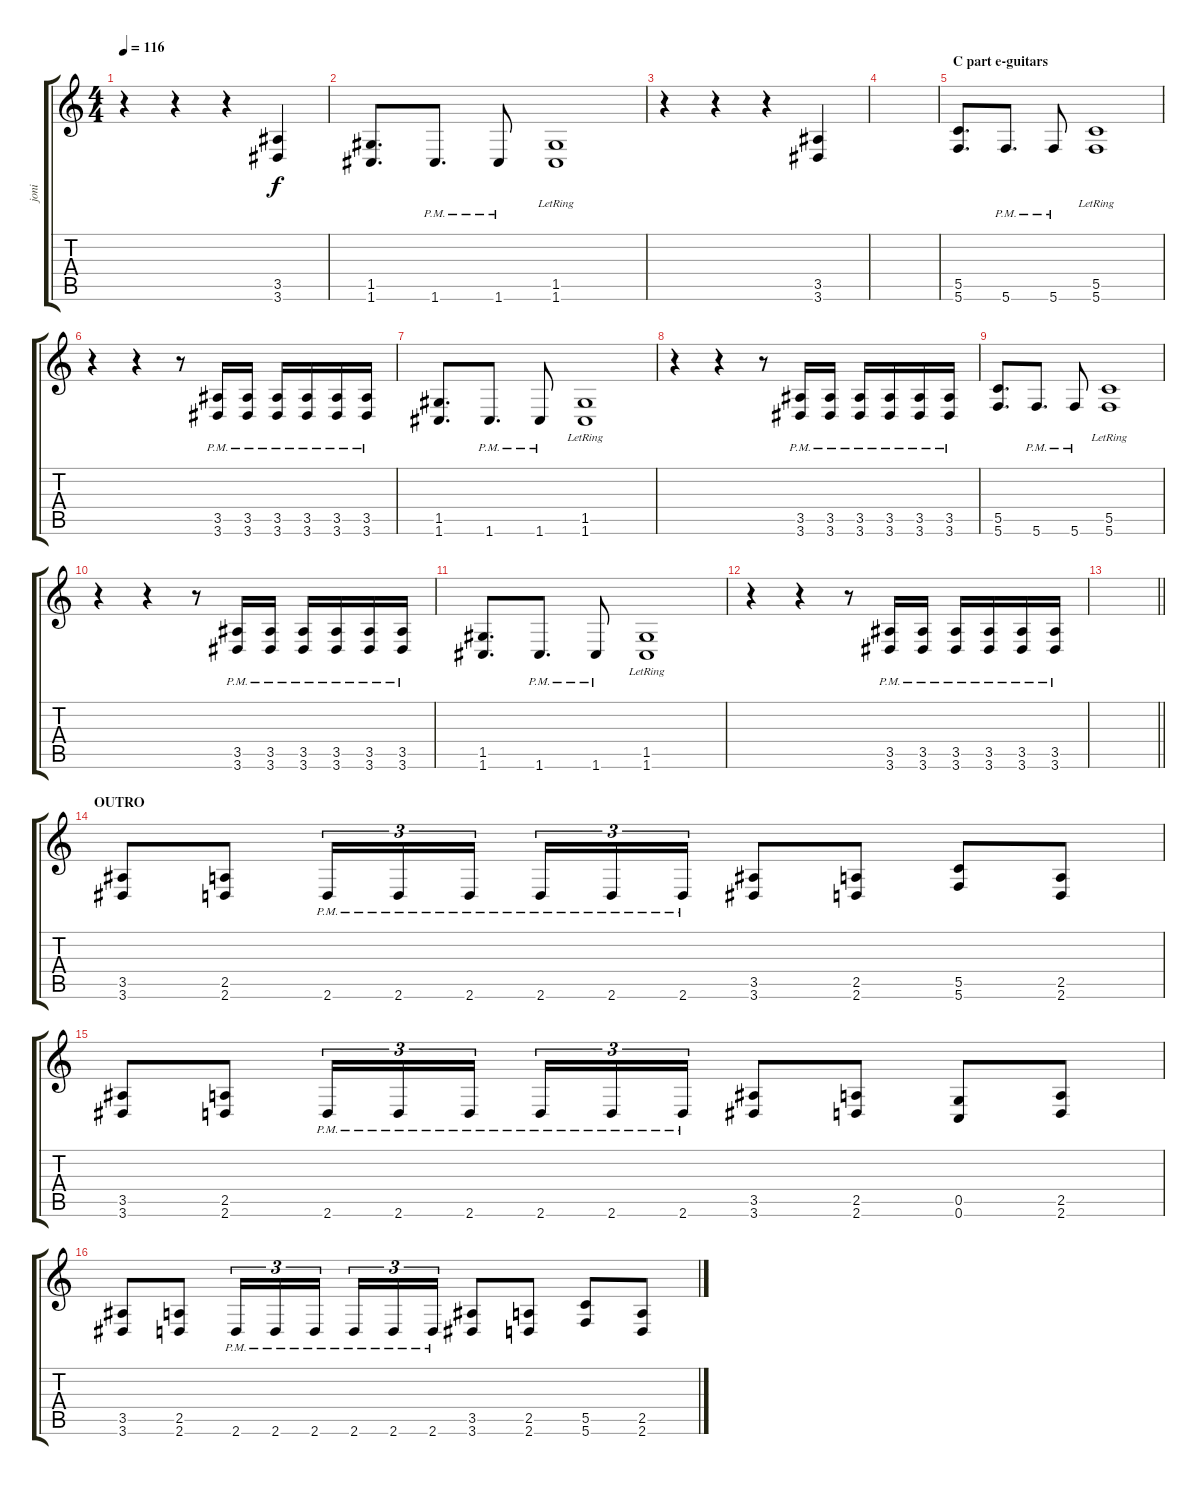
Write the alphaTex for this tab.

\track ("joni" "joni") {instrument distortionguitar}
\staff {score tabs}
\tuning (D4 A3 F3 C3 G2 C2) {hide}
\ts (4 4)
\tempo 116
\clef g2
\ks c
r.4{dy f} r.4 r.4 (3.5 3.6).4 |
(1.5 1.6).8{d} 1.6{pm}.8{d} 1.6{pm}.8 (1.5{lr} 1.6).1 |
r.4 r.4 r.4 (3.5 3.6).4 |
|
\section ("" "C part e-guitars")
(5.5 5.6).8{d} 5.6{pm}.8{d} 5.6{pm}.8 (5.5 5.6{lr}).1 |
r.4 r.4 r.8 (3.5{pm} 3.6{pm}).16 (3.5{pm} 3.6{pm}).16 (3.5{pm} 3.6{pm}).16 (3.5{pm} 3.6{pm}).16 (3.5{pm} 3.6{pm}).16 (3.5{pm} 3.6{pm}).16 |
(1.5 1.6).8{d} 1.6{pm}.8{d} 1.6{pm}.8 (1.5{lr} 1.6).1 |
r.4 r.4 r.8 (3.5{pm} 3.6{pm}).16 (3.5{pm} 3.6{pm}).16 (3.5{pm} 3.6{pm}).16 (3.5{pm} 3.6{pm}).16 (3.5{pm} 3.6{pm}).16 (3.5{pm} 3.6{pm}).16 |
(5.5 5.6).8{d} 5.6{pm}.8{d} 5.6{pm}.8 (5.5 5.6{lr}).1 |
r.4 r.4 r.8 (3.5{pm} 3.6{pm}).16 (3.5{pm} 3.6{pm}).16 (3.5{pm} 3.6{pm}).16 (3.5{pm} 3.6{pm}).16 (3.5{pm} 3.6{pm}).16 (3.5{pm} 3.6{pm}).16 |
(1.5 1.6).8{d} 1.6{pm}.8{d} 1.6{pm}.8 (1.5{lr} 1.6).1 |
r.4 r.4 r.8 (3.5{pm} 3.6{pm}).16 (3.5{pm} 3.6{pm}).16 (3.5{pm} 3.6{pm}).16 (3.5{pm} 3.6{pm}).16 (3.5{pm} 3.6{pm}).16 (3.5{pm} 3.6{pm}).16 |
\barLineRight lightlight
|
\section ("" "OUTRO")
(3.5 3.6).8 (2.5 2.6).8 2.6{pm}.16{tu (3 2)} 2.6{pm}.16{tu (3 2)} 2.6{pm}.16{tu (3 2) beam splitsecondary} 2.6{pm}.16{tu (3 2)} 2.6{pm}.16{tu (3 2)} 2.6{pm}.16{tu (3 2)} (3.5 3.6).8 (2.5 2.6).8 (5.5 5.6).8 (2.5 2.6).8 |
(3.5 3.6).8 (2.5 2.6).8 2.6{pm}.16{tu (3 2)} 2.6{pm}.16{tu (3 2)} 2.6{pm}.16{tu (3 2) beam splitsecondary} 2.6{pm}.16{tu (3 2)} 2.6{pm}.16{tu (3 2)} 2.6{pm}.16{tu (3 2)} (3.5 3.6).8 (2.5 2.6).8 (0.5 0.6).8 (2.5 2.6).8 |
(3.5 3.6).8 (2.5 2.6).8 2.6{pm}.16{tu (3 2)} 2.6{pm}.16{tu (3 2)} 2.6{pm}.16{tu (3 2) beam splitsecondary} 2.6{pm}.16{tu (3 2)} 2.6{pm}.16{tu (3 2)} 2.6{pm}.16{tu (3 2)} (3.5 3.6).8 (2.5 2.6).8 (5.5 5.6).8 (2.5 2.6).8
